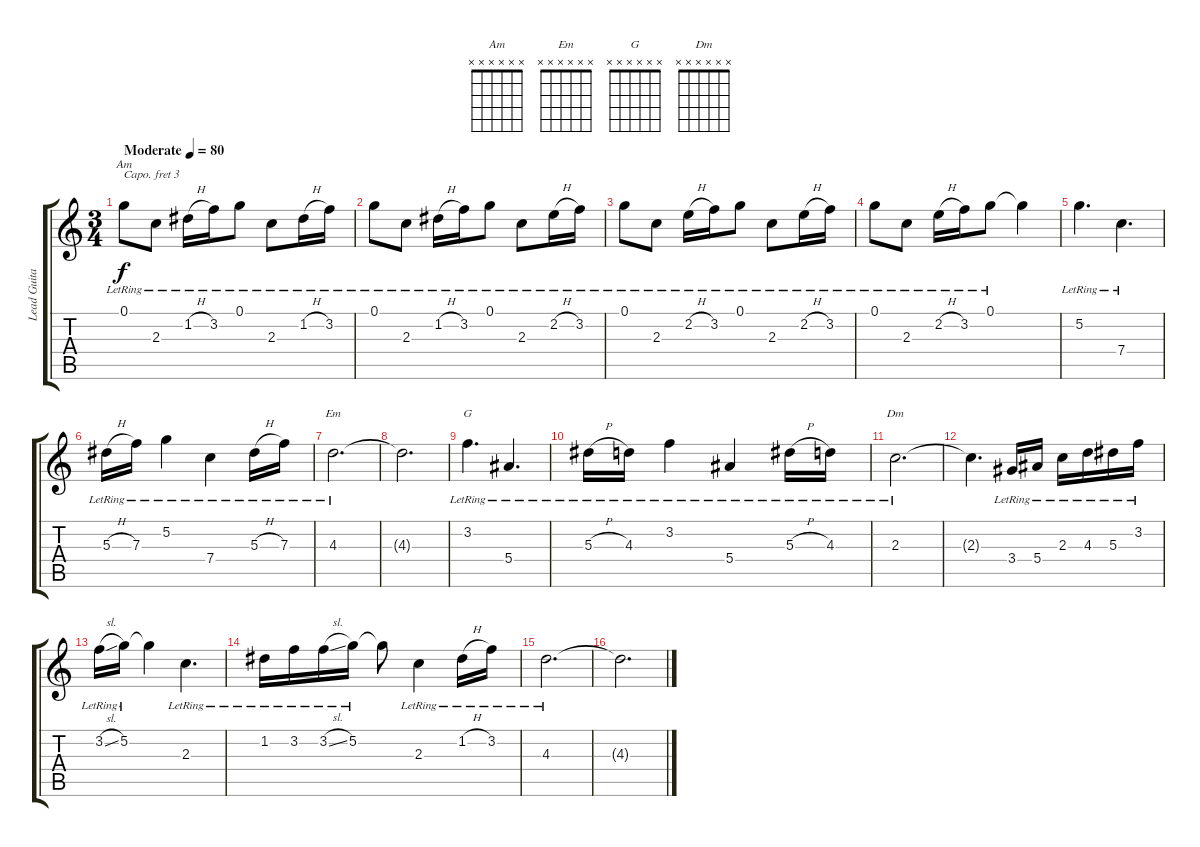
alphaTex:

\track ("Lead Guitar" "Lead Guita") {instrument acousticguitarnylon}
\staff {score tabs}
\capo 3
\tuning (E4 B3 G3 D3 A2 E2) {hide}
\chord ("Am" x x x x x x)
\chord ("Em" x x x x x x)
\chord ("G" x x x x x x)
\chord ("Dm" x x x x x x)
\ts (3 4)
\tempo (80 "Moderate")
\clef g2
\ks aminor
0.1{lr}.8{ch "Am" dy f instrument acousticguitarnylon} 2.3{lr}.8 1.2{h lr}.16 3.2{lr}.16 0.1{lr}.8 2.3{lr}.8 1.2{h lr}.16 3.2{lr}.16 |
0.1{lr}.8 2.3{lr}.8 1.2{h lr}.16 3.2{lr}.16 0.1{lr}.8 2.3{lr}.8 2.2{h lr}.16 3.2{lr}.16 |
0.1{lr}.8 2.3{lr}.8 2.2{h lr}.16 3.2{lr}.16 0.1{lr}.8 2.3{lr}.8 2.2{h lr}.16 3.2{lr}.16 |
0.1{lr}.8 2.3{lr}.8 2.2{h lr}.16 3.2{lr}.16 0.1{lr}.8 0.1{t}.4 |
5.2{lr}.4{d} 7.4{lr}.4{d} |
5.3{h lr}.16 7.3{lr}.16 5.2{lr}.4 7.4{lr}.4 5.3{h lr}.16 7.3{lr}.16 |
4.3{lr}.2{d ch "Em"} |
4.3{t}.2{d} |
3.2{lr}.4{d ch "G"} 5.4{lr}.4{d} |
5.3{h lr}.16 4.3{lr}.16 3.2{lr}.4 5.4{lr}.4 5.3{h lr}.16 4.3{lr}.16 |
2.3{lr}.2{d ch "Dm"} |
2.3{t}.4{d} 3.4{lr}.16 5.4{lr}.16 2.3{lr}.16 4.3{lr}.16 5.3{lr}.16 3.2{lr}.16 |
3.2{sl lr}.16 5.2{lr}.16 5.2{t}.4 2.3{lr}.4{d} |
1.2{lr}.16 3.2{lr}.16 3.2{sl lr}.16 5.2{lr}.16 5.2{t}.8 2.3{lr}.4 1.2{h lr}.16 3.2{lr}.16 |
4.3{lr}.2{d} |
4.3{t}.2{d}
